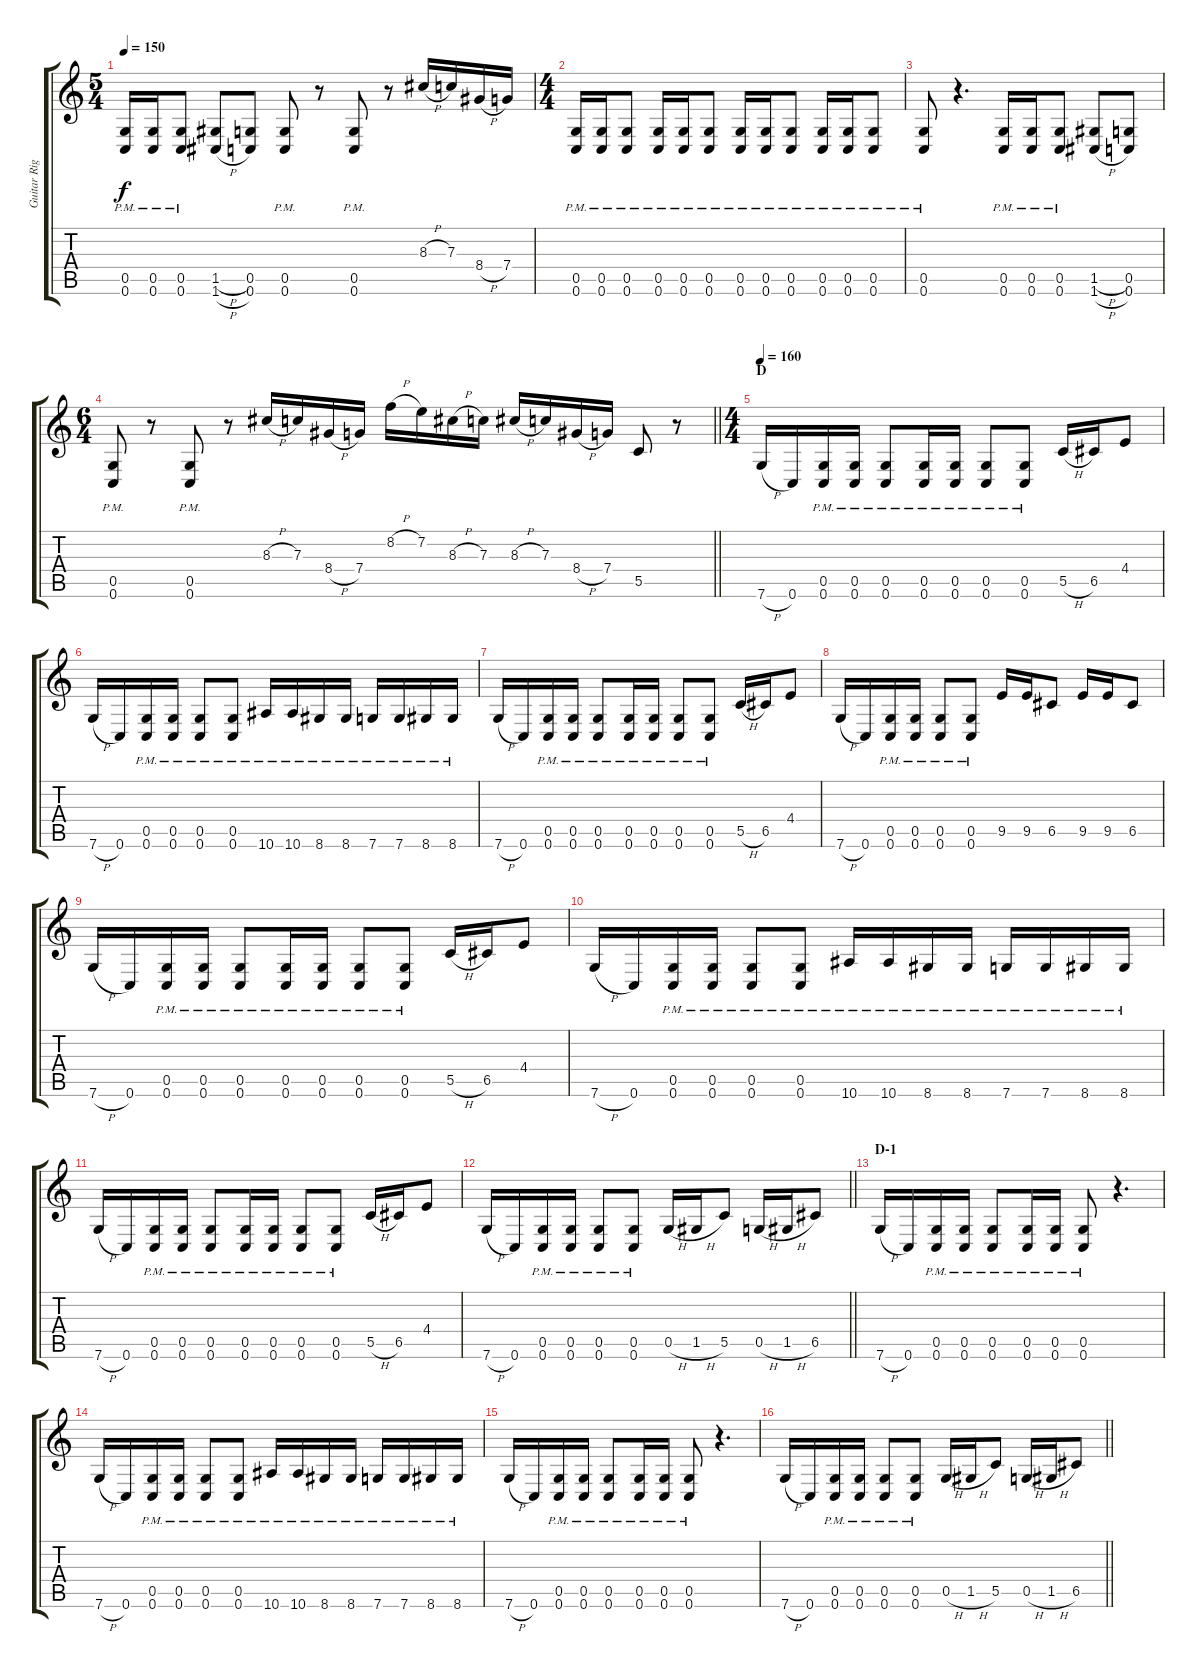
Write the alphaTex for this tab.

\track ("Guitar Right" "Guitar Rig") {instrument distortionguitar}
\staff {score tabs}
\tuning (D4 A3 F3 C3 G2 C2) {hide}
\ts (5 4)
\tempo 150
\clef g2
\ks c
(0.5{pm} 0.6{pm}).16{dy f} (0.5{pm} 0.6{pm}).16 (0.5{pm} 0.6{pm}).8 (1.5{h} 1.6{h}).8 (0.5 0.6).8 (0.5{pm} 0.6{pm}).8 r.8 (0.5{pm} 0.6{pm}).8 r.8 8.3{h}.16 7.3.16 8.4{h}.16 7.4.16 |
\ts (4 4)
(0.5{pm} 0.6{pm}).16 (0.5{pm} 0.6{pm}).16 (0.5{pm} 0.6{pm}).8 (0.5{pm} 0.6{pm}).16 (0.5{pm} 0.6{pm}).16 (0.5{pm} 0.6{pm}).8 (0.5{pm} 0.6{pm}).16 (0.5{pm} 0.6{pm}).16 (0.5{pm} 0.6{pm}).8 (0.5{pm} 0.6{pm}).16 (0.5{pm} 0.6{pm}).16 (0.5{pm} 0.6{pm}).8 |
(0.5{pm} 0.6{pm}).8 r.4{d} (0.5{pm} 0.6{pm}).16 (0.5{pm} 0.6{pm}).16 (0.5{pm} 0.6{pm}).8 (1.5{h} 1.6{h}).8 (0.5 0.6).8 |
\ts (6 4)
\barLineRight lightlight
(0.5{pm} 0.6{pm}).8 r.8 (0.5{pm} 0.6{pm}).8 r.8 8.3{h}.16 7.3.16 8.4{h}.16 7.4.16 8.2{h}.16 7.2.16 8.3{h}.16 7.3.16 8.3{h}.16 7.3.16 8.4{h}.16 7.4.16 5.5.8 r.8 |
\ts (4 4)
\section ("" "D")
\tempo 160
7.6{h}.16 0.6.16 (0.5{pm} 0.6{pm}).16 (0.5{pm} 0.6{pm}).16 (0.5{pm} 0.6{pm}).8 (0.5{pm} 0.6{pm}).16 (0.5{pm} 0.6{pm}).16 (0.5{pm} 0.6{pm}).8 (0.5{pm} 0.6{pm}).8 5.5{h}.16 6.5.16 4.4.8 |
7.6{h}.16 0.6.16 (0.5{pm} 0.6{pm}).16 (0.5{pm} 0.6{pm}).16 (0.5{pm} 0.6{pm}).8 (0.5{pm} 0.6{pm}).8 10.6{pm}.16 10.6{pm}.16 8.6{pm}.16 8.6{pm}.16 7.6{pm}.16 7.6{pm}.16 8.6{pm}.16 8.6{pm}.16 |
7.6{h}.16 0.6.16 (0.5{pm} 0.6{pm}).16 (0.5{pm} 0.6{pm}).16 (0.5{pm} 0.6{pm}).8 (0.5{pm} 0.6{pm}).16 (0.5{pm} 0.6{pm}).16 (0.5{pm} 0.6{pm}).8 (0.5{pm} 0.6{pm}).8 5.5{h}.16 6.5.16 4.4.8 |
7.6{h}.16 0.6.16 (0.5{pm} 0.6{pm}).16 (0.5{pm} 0.6{pm}).16 (0.5{pm} 0.6{pm}).8 (0.5{pm} 0.6{pm}).8 9.5.16 9.5.16 6.5.8 9.5.16 9.5.16 6.5.8 |
7.6{h}.16 0.6.16 (0.5{pm} 0.6{pm}).16 (0.5{pm} 0.6{pm}).16 (0.5{pm} 0.6{pm}).8 (0.5{pm} 0.6{pm}).16 (0.5{pm} 0.6{pm}).16 (0.5{pm} 0.6{pm}).8 (0.5{pm} 0.6{pm}).8 5.5{h}.16 6.5.16 4.4.8 |
7.6{h}.16 0.6.16 (0.5{pm} 0.6{pm}).16 (0.5{pm} 0.6{pm}).16 (0.5{pm} 0.6{pm}).8 (0.5{pm} 0.6{pm}).8 10.6{pm}.16 10.6{pm}.16 8.6{pm}.16 8.6{pm}.16 7.6{pm}.16 7.6{pm}.16 8.6{pm}.16 8.6{pm}.16 |
7.6{h}.16 0.6.16 (0.5{pm} 0.6{pm}).16 (0.5{pm} 0.6{pm}).16 (0.5{pm} 0.6{pm}).8 (0.5{pm} 0.6{pm}).16 (0.5{pm} 0.6{pm}).16 (0.5{pm} 0.6{pm}).8 (0.5{pm} 0.6{pm}).8 5.5{h}.16 6.5.16 4.4.8 |
\barLineRight lightlight
7.6{h}.16 0.6.16 (0.5{pm} 0.6{pm}).16 (0.5{pm} 0.6{pm}).16 (0.5{pm} 0.6{pm}).8 (0.5{pm} 0.6{pm}).8 0.5{h}.16 1.5{h}.16 5.5.8 0.5{h}.16 1.5{h}.16 6.5.8 |
\section ("" "D-1")
7.6{h}.16 0.6.16 (0.5{pm} 0.6{pm}).16 (0.5{pm} 0.6{pm}).16 (0.5{pm} 0.6{pm}).8 (0.5{pm} 0.6{pm}).16 (0.5{pm} 0.6{pm}).16 (0.5{pm} 0.6{pm}).8 r.4{d} |
7.6{h}.16 0.6.16 (0.5{pm} 0.6{pm}).16 (0.5{pm} 0.6{pm}).16 (0.5{pm} 0.6{pm}).8 (0.5{pm} 0.6{pm}).8 10.6{pm}.16 10.6{pm}.16 8.6{pm}.16 8.6{pm}.16 7.6{pm}.16 7.6{pm}.16 8.6{pm}.16 8.6{pm}.16 |
7.6{h}.16 0.6.16 (0.5{pm} 0.6{pm}).16 (0.5{pm} 0.6{pm}).16 (0.5{pm} 0.6{pm}).8 (0.5{pm} 0.6{pm}).16 (0.5{pm} 0.6{pm}).16 (0.5{pm} 0.6{pm}).8 r.4{d} |
\barLineRight lightlight
7.6{h}.16 0.6.16 (0.5{pm} 0.6{pm}).16 (0.5{pm} 0.6{pm}).16 (0.5{pm} 0.6{pm}).8 (0.5{pm} 0.6{pm}).8 0.5{h}.16 1.5{h}.16 5.5.8 0.5{h}.16 1.5{h}.16 6.5.8
